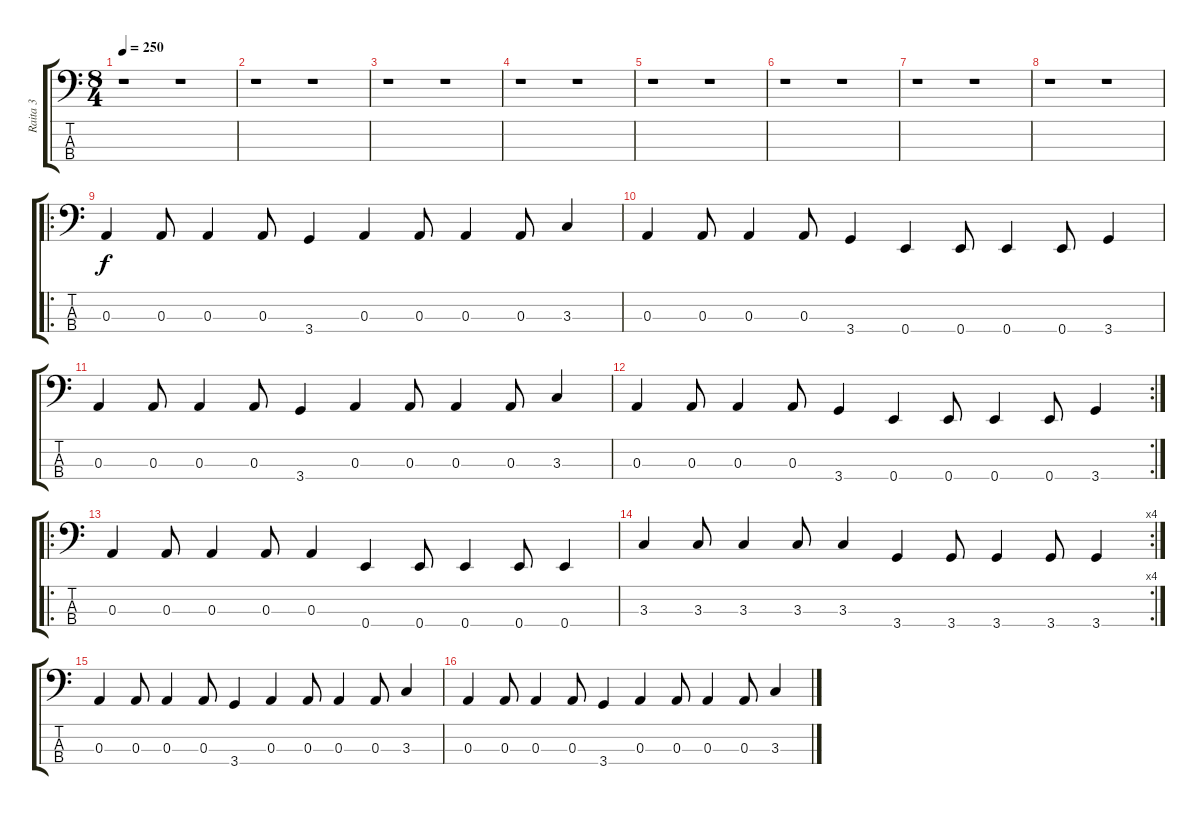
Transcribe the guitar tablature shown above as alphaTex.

\track ("Raita 3" "Raita 3") {instrument electricbassfinger}
\staff {score tabs}
\tuning (G2 D2 A1 E1) {hide}
\ts (8 4)
\tempo 250
\clef f4
\ks c
r.1{dy f instrument electricbassfinger} r.1 |
r.1 r.1 |
r.1 r.1 |
r.1 r.1 |
r.1 r.1 |
r.1 r.1 |
r.1 r.1 |
r.1 r.1 |
\ro
0.3.4 0.3.8 0.3.4 0.3.8 3.4.4 0.3.4 0.3.8 0.3.4 0.3.8 3.3.4 |
0.3.4 0.3.8 0.3.4 0.3.8 3.4.4 0.4.4 0.4.8 0.4.4 0.4.8 3.4.4 |
0.3.4 0.3.8 0.3.4 0.3.8 3.4.4 0.3.4 0.3.8 0.3.4 0.3.8 3.3.4 |
\rc 2
0.3.4 0.3.8 0.3.4 0.3.8 3.4.4 0.4.4 0.4.8 0.4.4 0.4.8 3.4.4 |
\ro
0.3.4 0.3.8 0.3.4 0.3.8 0.3.4 0.4.4 0.4.8 0.4.4 0.4.8 0.4.4 |
\rc 4
3.3.4 3.3.8 3.3.4 3.3.8 3.3.4 3.4.4 3.4.8 3.4.4 3.4.8 3.4.4 |
0.3.4 0.3.8 0.3.4 0.3.8 3.4.4 0.3.4 0.3.8 0.3.4 0.3.8 3.3.4 |
0.3.4 0.3.8 0.3.4 0.3.8 3.4.4 0.3.4 0.3.8 0.3.4 0.3.8 3.3.4
